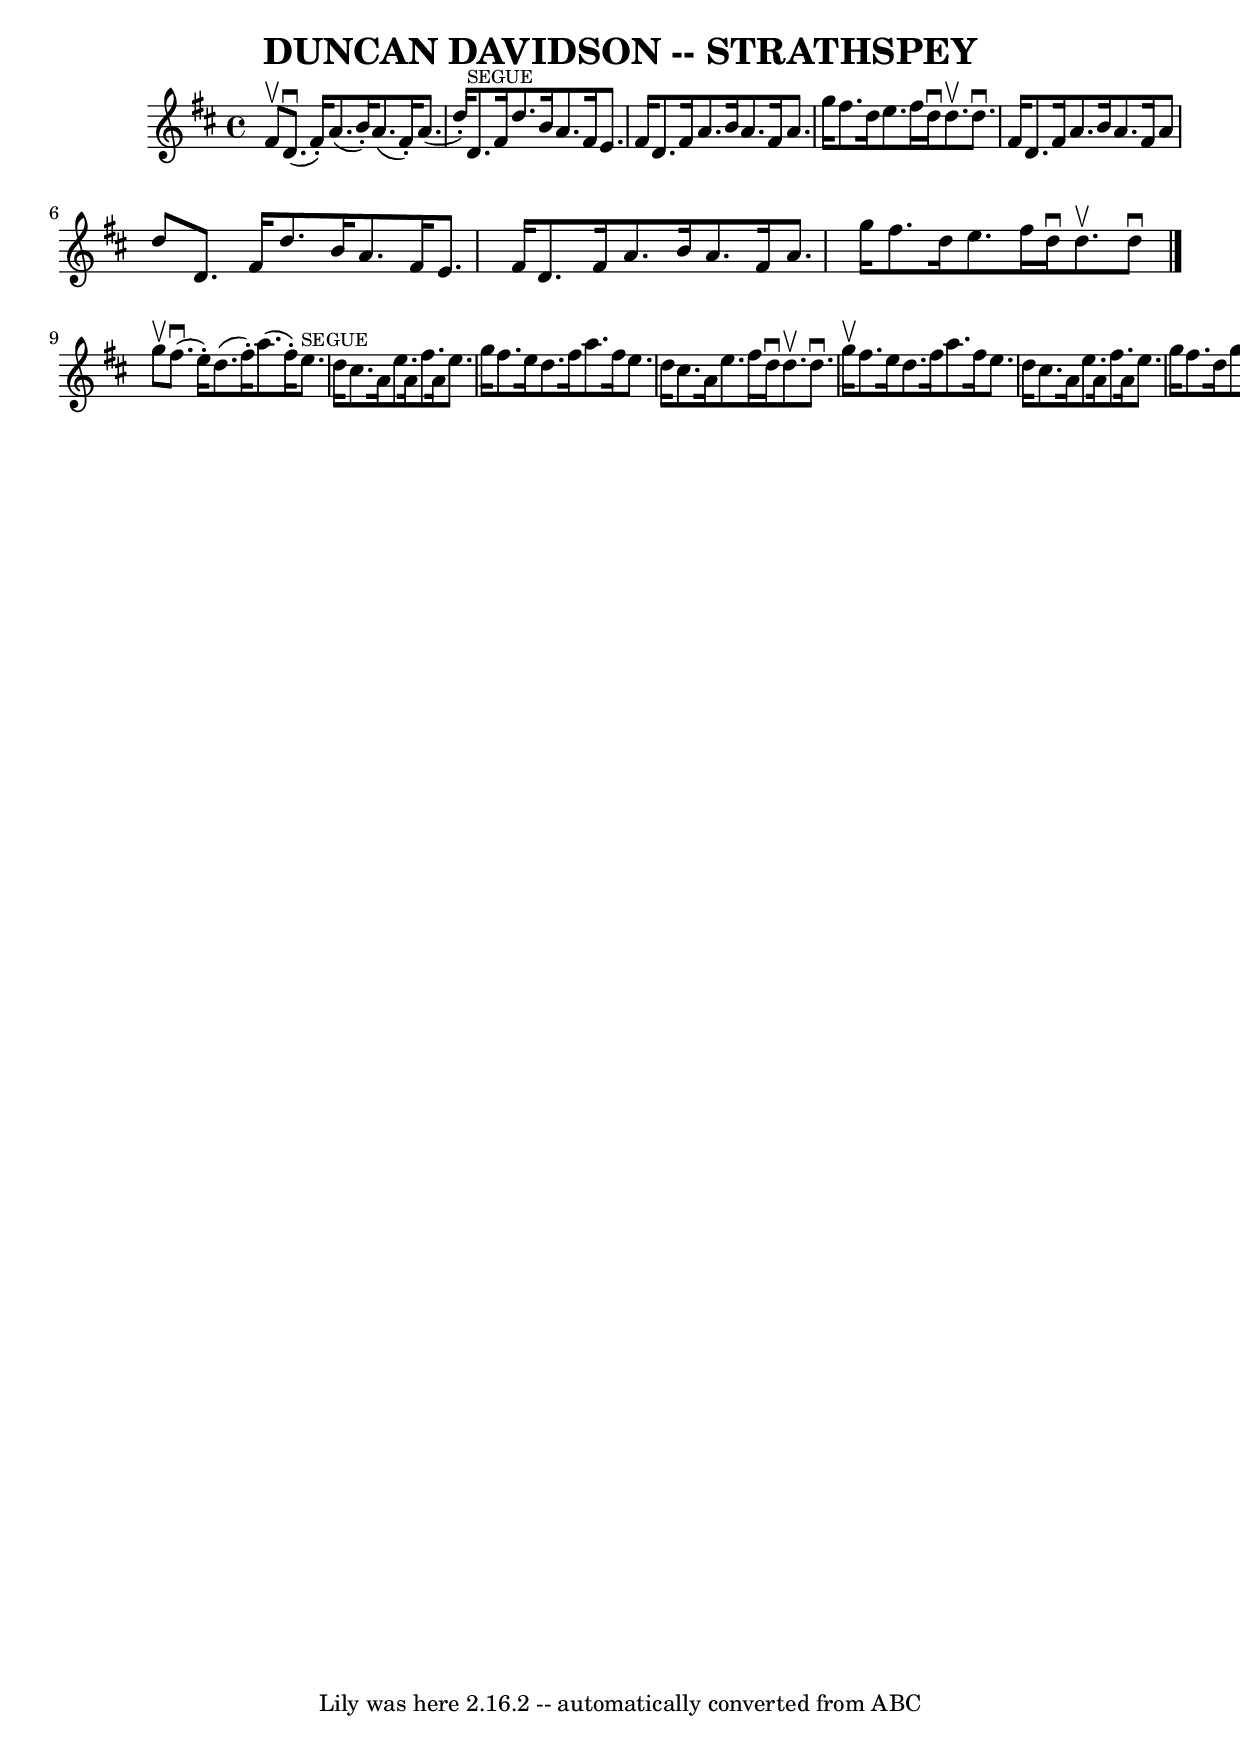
\version "2.16.2"
\include "Mammoth.ily"
\header {
  %% book = "Ryan's Mammoth Collection of Fiddle Tunes"
  crossRefNumber = "1"
  footnotes = ""
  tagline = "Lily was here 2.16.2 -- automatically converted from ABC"
  title = "DUNCAN DAVIDSON -- STRATHSPEY"

}
voicedefault =  {


  \override Staff.TimeSignature #'style = #'C
  \time 4/4 
  \key d \major fis'8^\upbow       |
  d'8. (^\downbow   
  fis'16 -.) a'8. (b'16 -.) a'8. (fis'16 -.) a'8. (d''16 -. 
  -)   |
  d'8.^\segue fis'16 d''8. b'16 a'8. fis'16    
  e'8. fis'16        |
  d'8. fis'16 a'8. b'16 a'8.    
  fis'16 a'8. g''16    |
  fis''8. d''16 e''8. fis''16    
  d''16^\downbow d''8.^\upbow d''8.^\downbow fis'16    |
  
  |
  d'8. fis'16 a'8. b'16 a'8. fis'16 a'8 d''8    
  |
  d'8. fis'16 d''8. b'16 a'8. fis'16 e'8. fis'16  
  |
  d'8. fis'16 a'8. b'16 a'8. fis'16 a'8.    
  g''16    |
  fis''8. d''16 e''8. fis''16 d''16^\downbow   
  d''8.^\upbow d''8^\downbow   \bar "|." g''8^\upbow       |
  
  fis''8. (^\downbow e''16 -.) d''8. (fis''16 -.) a''8. (fis''16 
  -.) e''8.^\segue d''16    |
  cis''8. a'16 e''8. a'16   
  fis''8. a'16 e''8. g''16        |
  fis''8. e''16 d''8.  
  fis''16 a''8. fis''16 e''8. d''16    |
  cis''8. a'16   
  e''8. fis''16 d''16^\downbow d''8.^\upbow d''8.^\downbow g''16 
  ^\upbow |
  |
  fis''8. e''16 d''8. fis''16 a''8.   
  fis''16 e''8. d''16    |
  cis''8. a'16 e''8. a'16    
  fis''8. a'16 e''8. g''16        |
  fis''8. d''16 g''8.   
  e''16 a''8. fis''16 b''8. g''16    |
  fis''8. d''16    
  e''8. fis''16 d''16^\downbow d''8.^\upbow d''8^\downbow   
  \bar "|."   

}

\score{
  <<

    \context Staff="default"
    {
      \voicedefault 
      
    }

  >>
  \layout {
    
  }
  \midi {
  }

}
